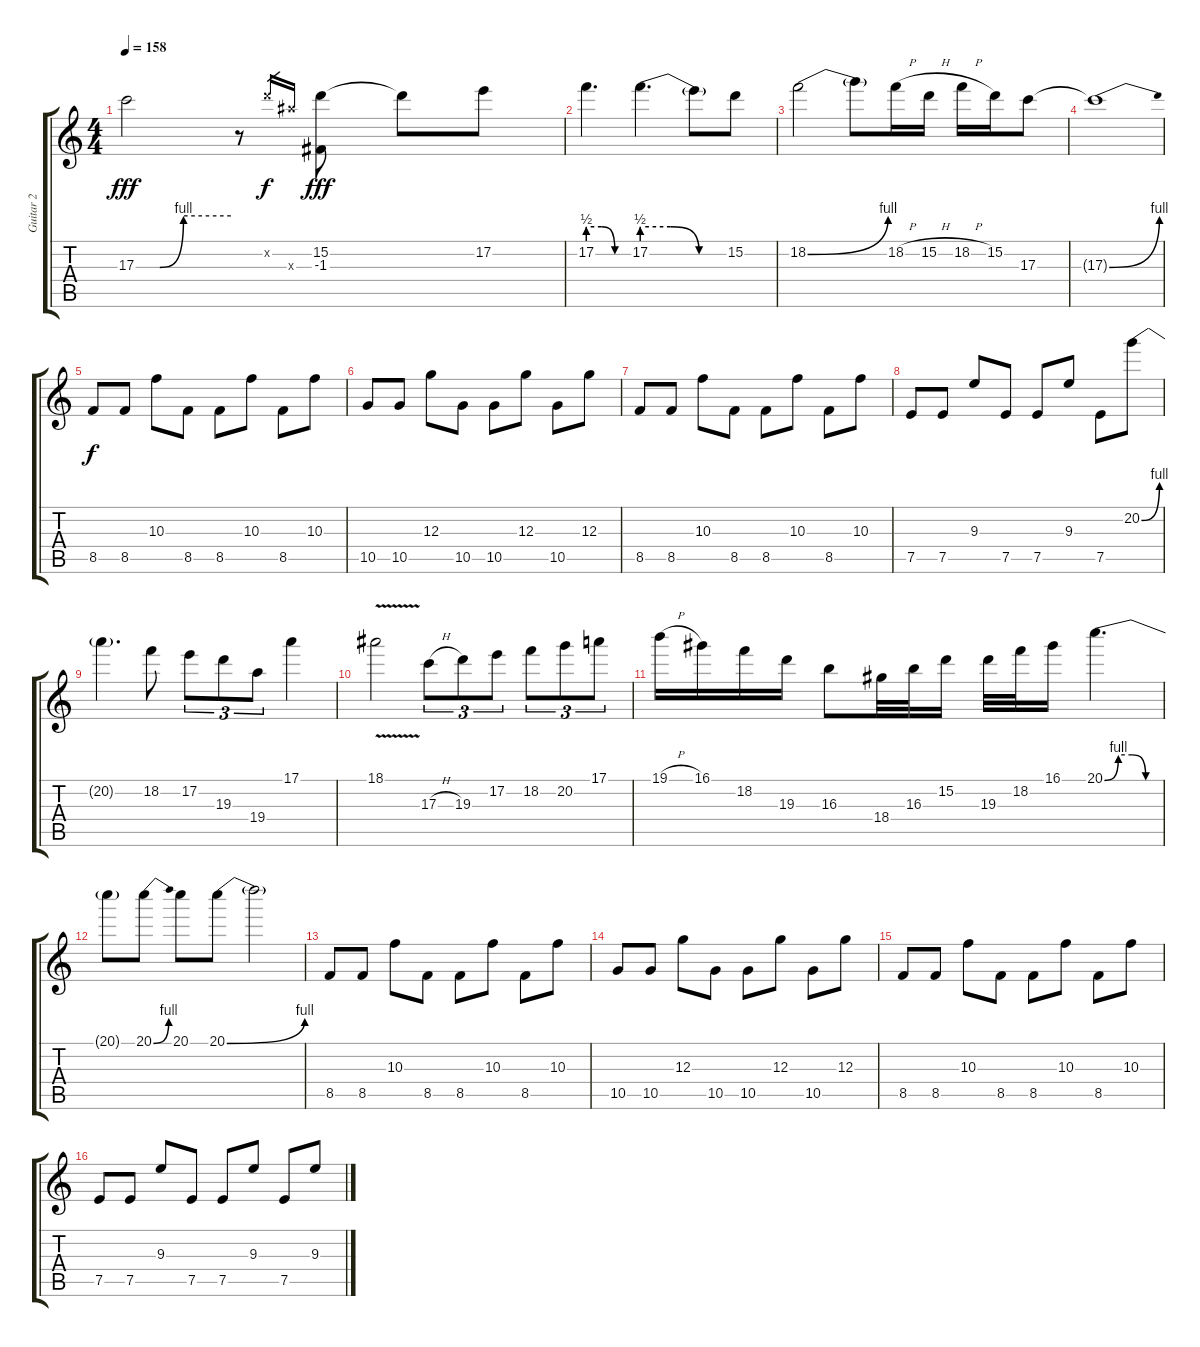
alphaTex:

\track ("Guitar 2" "Guitar 2") {instrument distortionguitar}
\staff {score tabs}
\tuning (E4 B3 G3 D3 A2 E2) {hide}
\ts (4 4)
\tempo 158
\clef g2
\ks c
17.3{be (custom 0 0 15 0 30 4 60 4)}.2{dy fff} r.8 15.2{x}.16{gr dy f} 15.3{x}.16{gr} (15.2 -1.3).8{dy fff} 15.2{t}.8 17.2.8 |
17.2{be (custom 0 2 20 2 40 0 60 0)}.4{d} 17.2{be (custom 0 2 20 2 40 0 60 0)}.4{d} 17.2{t}.8 15.2.8 |
18.2{be (bend 0 0 60 4)}.2 18.2{t}.8 18.2{h}.16 15.2{h}.16 18.2{h}.16 15.2.16 17.3.8 |
17.3{be (bend 0 0 60 4) t}.1 |
8.5.8{dy f} 8.5.8 10.3.8 8.5.8 8.5.8 10.3.8 8.5.8 10.3.8 |
10.5.8 10.5.8 12.3.8 10.5.8 10.5.8 12.3.8 10.5.8 12.3.8 |
8.5.8 8.5.8 10.3.8 8.5.8 8.5.8 10.3.8 8.5.8 10.3.8 |
7.5.8 7.5.8 9.3.8 7.5.8 7.5.8 9.3.8 7.5.8 20.2{be (bend 0 0 60 4)}.8 |
20.2{t}.4{d} 18.2.8 17.2.8{tu (3 2)} 19.3.8{tu (3 2)} 19.4.8{tu (3 2)} 17.1.4 |
18.1{v}.2 17.3{h}.8{tu (3 2)} 19.3.8{tu (3 2)} 17.2.8{tu (3 2)} 18.2.8{tu (3 2)} 20.2.8{tu (3 2)} 17.1.8{tu (3 2)} |
19.1{h}.16 16.1.16 18.2.16 19.3.16 16.3.8 18.4.32 16.3.32 15.2.16 19.3.32 18.2.32 16.1.16 20.1{be (custom 0 0 15 4 30 4 45 0 60 0)}.4{d} |
20.1{t}.8 20.1{be (bend 0 0 60 4)}.8 20.1.8 20.1{be (bend 0 0 60 4)}.8 20.1{t}.2 |
8.5.8 8.5.8 10.3.8 8.5.8 8.5.8 10.3.8 8.5.8 10.3.8 |
10.5.8 10.5.8 12.3.8 10.5.8 10.5.8 12.3.8 10.5.8 12.3.8 |
8.5.8 8.5.8 10.3.8 8.5.8 8.5.8 10.3.8 8.5.8 10.3.8 |
7.5.8 7.5.8 9.3.8 7.5.8 7.5.8 9.3.8 7.5.8 9.3.8
